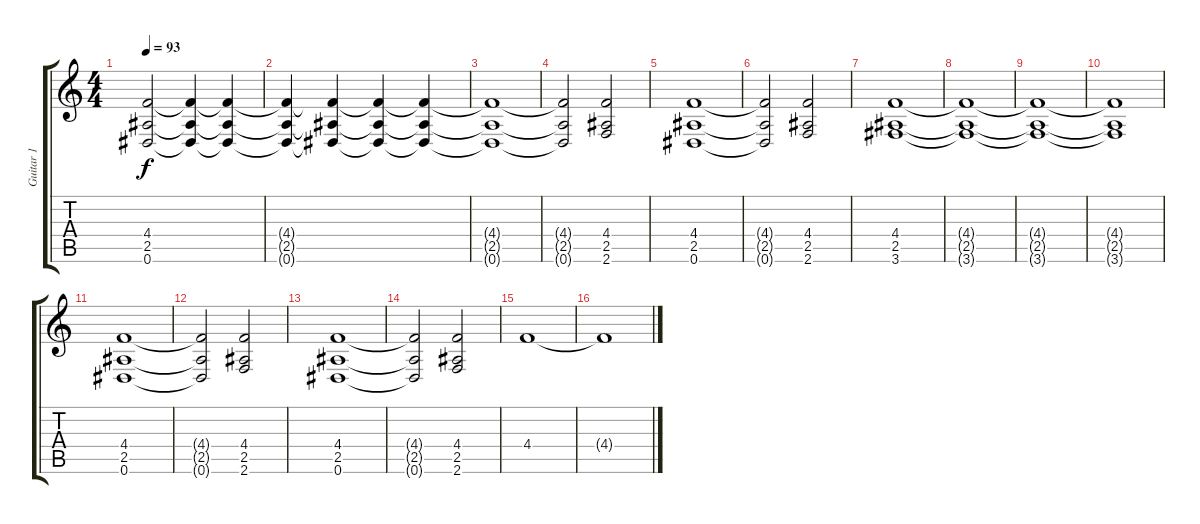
\track ("Guitar 1" "Guitar 1") {instrument distortionguitar}
\staff {score tabs}
\tuning (Eb4 Bb3 Gb3 Db3 Ab2 Eb2) {hide}
\ts (4 4)
\tempo 93
\clef g2
\ks c
(4.4 2.5 0.6).2{dy f volume 2 instrument distortionguitar} (4.4{t} 2.5{t} 0.6{t}).4{volume 13} (4.4{t} 2.5{t} 0.6{t}).4 |
(4.4{t} 2.5{t} 0.6{t}).4 (4.4{t} 2.5{t} 0.6{t}).4 (4.4{t} 2.5{t} 0.6{t}).4 (4.4{t} 2.5{t} 0.6{t}).4 |
(4.4{t} 2.5{t} 0.6{t}).1 |
(4.4{t} 2.5{t} 0.6{t}).2 (4.4 2.5 2.6).2 |
(4.4 2.5 0.6).1 |
(4.4{t} 2.5{t} 0.6{t}).2 (4.4 2.5 2.6).2 |
(4.4 2.5 3.6).1 |
(4.4{t} 2.5{t} 3.6{t}).1 |
(4.4{t} 2.5{t} 3.6{t}).1 |
(4.4{t} 2.5{t} 3.6{t}).1 |
(4.4 2.5 0.6).1 |
(4.4{t} 2.5{t} 0.6{t}).2 (4.4 2.5 2.6).2 |
(4.4 2.5 0.6).1 |
(4.4{t} 2.5{t} 0.6{t}).2 (4.4 2.5 2.6).2 |
4.4.1 |
4.4{t}.1
